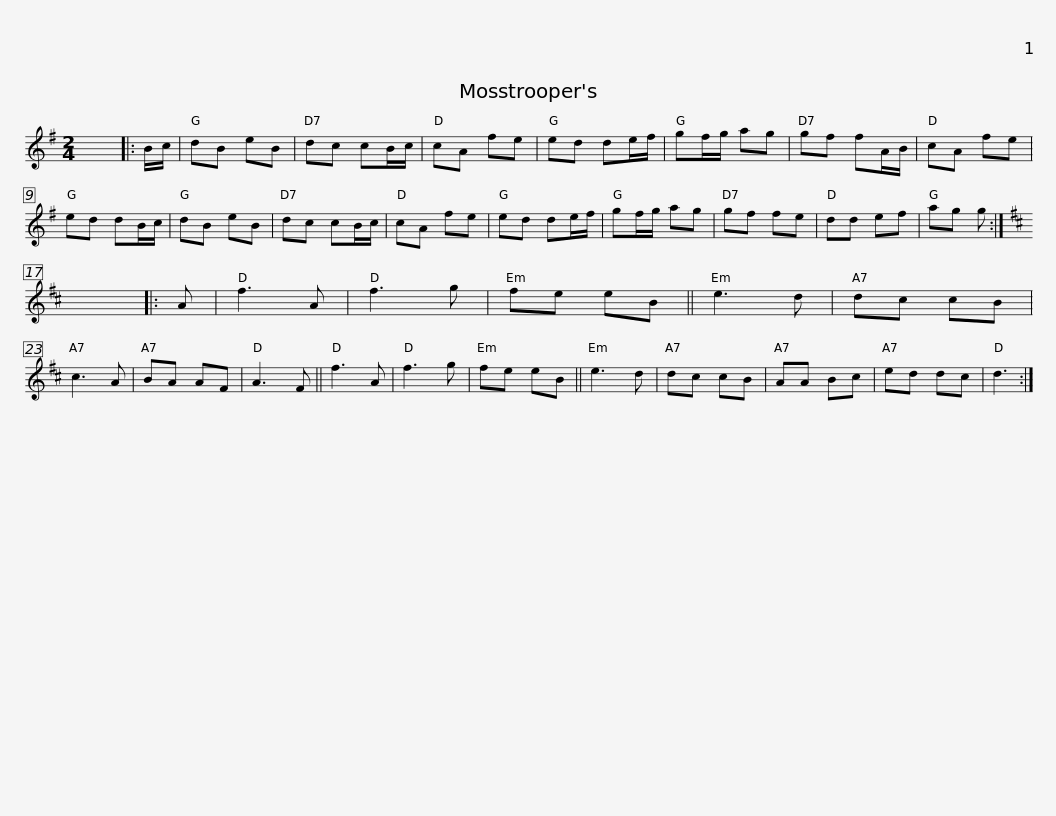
X:1
L:1/8
M:2/4
I:linebreak $
K:G
V:1 treble
V:1
 x4 |: B/c/ | dB eB | dc cB/c/ | cA fe | %5
 ed de/f/ |$ gf/g/ ag | gf fA/B/ | cA fe | ed dB/c/ |$ %10
 dB eB | dc cB/c/ | cA fe | ed de/f/ |$ gf/g/ ag | %15
 gf fe | dd ef | ag g :|$[K:D] x4 |: A | %20
 f3 A | f3 g | fe eB || e3 d |$ dc cB | %25
 c3 A | BA AF | A3 F ||$ f3 A | f3 g | %30
 fe eB || e3 d |$ dc cB | AA Bc | ed dc | %35
 d3 :| %36
